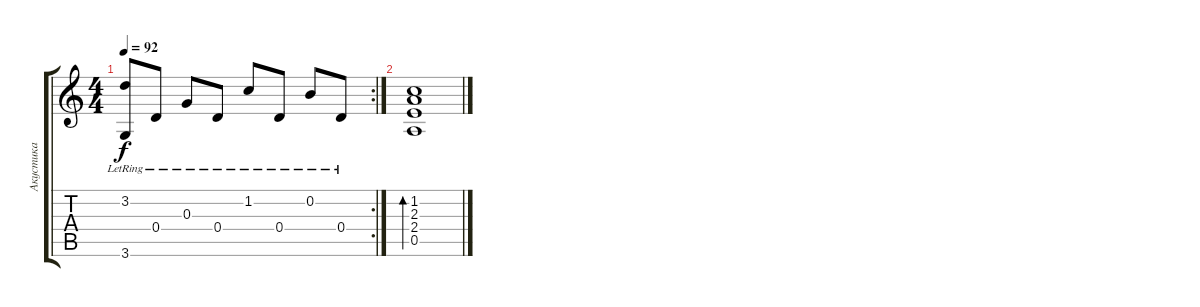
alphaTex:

\track ("Акустика" "Акустика") {instrument acousticguitarsteel}
\staff {score tabs}
\tuning (E4 B3 G3 D3 A2 E2) {hide}
\rc 2
\ts (4 4)
\tempo 92
\clef g2
\ks c
(3.2{lr} 3.6{lr}).8{dy f} 0.4{lr}.8 0.3{lr}.8 0.4{lr}.8 1.2{lr}.8 0.4{lr}.8 0.2{lr}.8 0.4{lr}.8 |
(1.2 2.3 2.4 0.5).1{bd 240}
